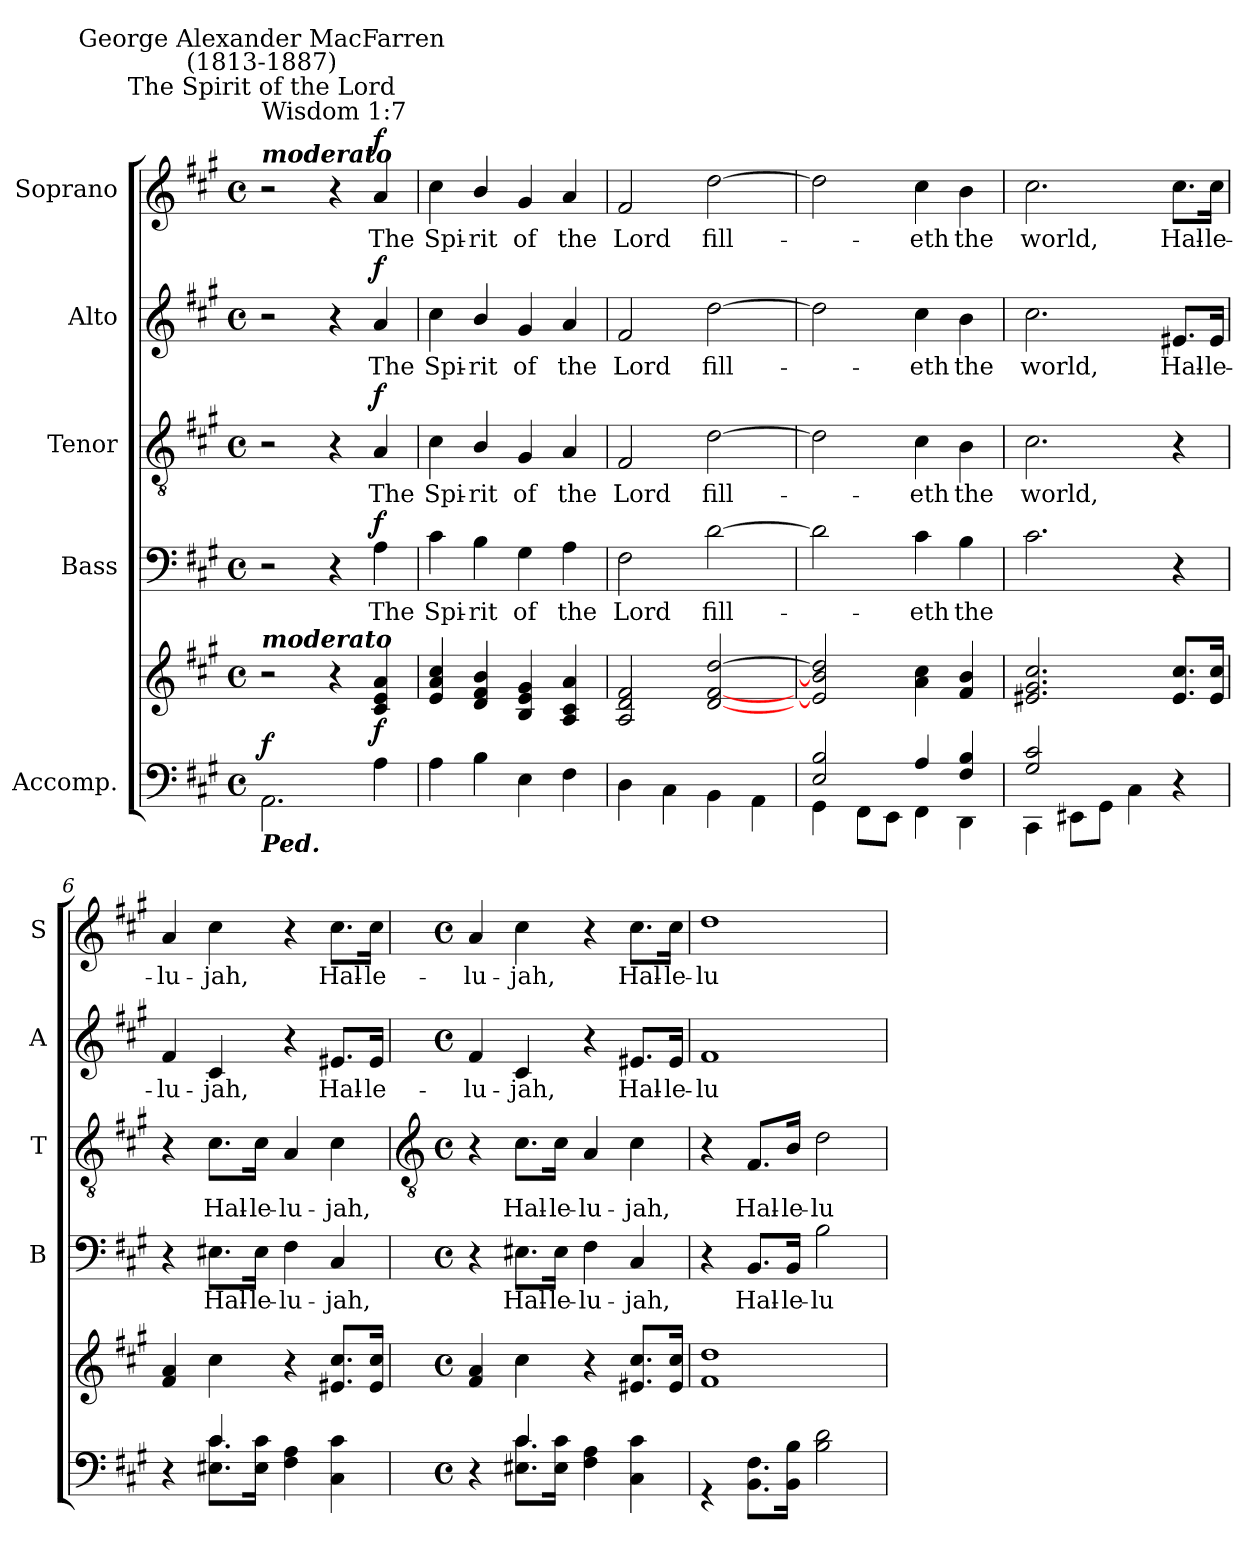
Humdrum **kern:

**kern	**kern	**dynam	**kern	**text	**dynam	**kern	**text	**dynam	**kern	**text	**dynam	**kern	**text	**dynam
*part5	*part5	*part5	*part4	*part4	*part4	*part3	*part3	*part3	*part2	*part2	*part2	*part1	*part1	*part1
*staff6	*staff5	*staff5/6	*staff4	*staff4	*staff4	*staff3	*staff3	*staff3	*staff2	*staff2	*staff2	*staff1	*staff1	*staff1
*I"Accomp.	*	*	*I"Bass	*	*	*I"Tenor	*	*	*I"Alto	*	*	*I"Soprano	*	*
*	*	*	*I'B	*	*	*I'T	*	*	*I'A	*	*	*I'S	*	*
*clefF4	*clefG2	*	*clefF4	*	*	*clefGv2	*	*	*clefG2	*	*	*clefG2	*	*
*k[f#c#g#]	*k[f#c#g#]	*	*k[f#c#g#]	*	*	*k[f#c#g#]	*	*	*k[f#c#g#]	*	*	*k[f#c#g#]	*	*
*A:	*A:	*	*A:	*	*	*A:	*	*	*A:	*	*	*A:	*	*
*M4/4	*M4/4	*	*M4/4	*	*	*M4/4	*	*	*M4/4	*	*	*M4/4	*	*
*met(c)	*met(c)	*	*met(c)	*	*	*met(c)	*	*	*met(c)	*	*	*met(c)	*	*
*MM76	*MM76	*	*MM76	*	*	*MM76	*	*	*MM76	*	*	*MM76	*	*
=1	=1	=1	=1	=1	=1	=1	=1	=1	=1	=1	=1	=1	=1	=1
*^	*	*	*	*	*	*	*	*	*	*	*	*	*	*
!	!	!	!	!	!	!	!	!	!	!	!	!	!LO:TX:a:t=Wisdom 1&colon;7	!	!
!	!	!	!	!	!	!	!	!	!	!	!	!	!LO:TX:a:Bi:t=moderato	!	!
!	!	!	!	!	!	!	!	!	!	!	!	!	!LO:TX:a:cj:t=The Spirit of the Lord	!	!
!	!	!	!	!	!	!	!	!	!	!	!	!	!LO:TX:a:cj:t=George Alexander MacFarren\n(1813-1887)	!	!
!	!	!LO:TX:a:Bi:t=moderato	!	!	!	!	!	!	!	!	!	!	!	!	!
!LO:TX:b:Bi:t=Ped.	!	!	!	!	!	!	!	!	!	!	!	!	!	!	!
!	!	!	!LO:DY:a=2	!	!	!	!	!	!	!	!	!	!	!	!
1ryy	2.AA\	2r	f	2r	.	.	2r	.	.	2r	.	.	2r	.	.
.	.	4r	.	4r	.	.	4r	.	.	4r	.	.	4r	.	.
!	!	!	!LO:DY:b	!	!LO:LY:b	!LO:DY:b	!	!LO:LY:b	!LO:DY:b	!	!LO:LY:b	!LO:DY:b	!	!LO:LY:b	!LO:DY:b
.	4A\	4c# 4e 4a	f	4A	The	f	4A	The	f	4a	The	f	4a	The	f
=2	=2	=2	=2	=2	=2	=2	=2	=2	=2	=2	=2	=2	=2	=2	=2
!	!	!	!	!	!LO:LY:b	!	!	!LO:LY:b	!	!	!LO:LY:b	!	!	!LO:LY:b	!
1ryy	4A\	4e 4a 4cc#	.	4c#	Spi-	.	4c#	Spi-	.	4cc#	Spi-	.	4cc#	Spi-	.
!	!	!	!	!	!LO:LY:b	!	!	!LO:LY:b	!	!	!LO:LY:b	!	!	!LO:LY:b	!
.	4B\	4d/ 4f#/ 4b/	.	4B\	-rit	.	4B/	-rit	.	4b/	-rit	.	4b/	-rit	.
!	!	!	!	!	!LO:LY:b	!	!	!LO:LY:b	!	!	!LO:LY:b	!	!	!LO:LY:b	!
.	4E\	4B 4e 4g#	.	4G#	of	.	4G#	of	.	4g#	of	.	4g#	of	.
!	!	!	!	!	!LO:LY:b	!	!	!LO:LY:b	!	!	!LO:LY:b	!	!	!LO:LY:b	!
.	4F#\	4A 4c# 4a	.	4A	the	.	4A	the	.	4a	the	.	4a	the	.
=3	=3	=3	=3	=3	=3	=3	=3	=3	=3	=3	=3	=3	=3	=3	=3
!	!	!	!	!	!LO:LY:b	!	!	!LO:LY:b	!	!	!LO:LY:b	!	!	!LO:LY:b	!
1ryy	4D\	2A 2d 2f#	.	2F#	Lord	.	2F#	Lord	.	2f#	Lord	.	2f#	Lord	.
.	4C#\	.	.	.	.	.	.	.	.	.	.	.	.	.	.
!	!	!	!	!	!LO:LY:b	!	!	!LO:LY:b	!	!	!LO:LY:b	!	!	!LO:LY:b	!
.	4BB\	[2d [2f# [2dd	.	[2d	fill-	.	[2d	fill-	.	[2dd	fill-	.	[2dd	fill-	.
.	4AA\	.	.	.	.	.	.	.	.	.	.	.	.	.	.
=4	=4	=4	=4	=4	=4	=4	=4	=4	=4	=4	=4	=4	=4	=4	=4
2E/ 2B/	4GG#\	2e] 2b] 2dd]	.	2d]	.	.	2d]	.	.	2dd]	.	.	2dd]	.	.
.	8FF#\L	.	.	.	.	.	.	.	.	.	.	.	.	.	.
.	8EE\J	.	.	.	.	.	.	.	.	.	.	.	.	.	.
!	!	!	!	!	!LO:LY:b	!	!	!LO:LY:b	!	!	!LO:LY:b	!	!	!LO:LY:b	!
4A/	4FF#\	4a 4cc#	.	4c#	eth	.	4c#	eth	.	4cc#	eth	.	4cc#	eth	.
!	!	!	!	!	!LO:LY:b	!	!	!LO:LY:b	!	!	!LO:LY:b	!	!	!LO:LY:b	!
4F#/ 4B/	4DD\	4f# 4b	.	4B	the	.	4B	the	.	4b	the	.	4b	the	.
=5	=5	=5	=5	=5	=5	=5	=5	=5	=5	=5	=5	=5	=5	=5	=5
!	!	!	!	!	!	!	!	!LO:LY:b	!	!	!LO:LY:b	!	!	!LO:LY:b	!
2G#/ 2c#/	4CC#\	2.e#X 2.g# 2.cc#	.	2.c#	.	.	2.c#	world,	.	2.cc#	world,	.	2.cc#	world,	.
.	8EE#X\L	.	.	.	.	.	.	.	.	.	.	.	.	.	.
.	8GG#\J	.	.	.	.	.	.	.	.	.	.	.	.	.	.
2ryy	4C#\	.	.	.	.	.	.	.	.	.	.	.	.	.	.
!	!	!	!	!	!	!	!	!	!	!	!LO:LY:b	!	!	!LO:LY:b	!
.	4r	8.e# 8.cc#L	.	4r	.	.	4r	.	.	8.e#X/L	Hal-	.	8.cc#\L	Hal-	.
!	!	!	!	!	!	!	!	!	!	!	!LO:LY:b	!	!	!LO:LY:b	!
.	.	16e# 16cc#J	.	.	.	.	.	.	.	16e#/Jk	-le-	.	16cc#\Jk	-le-	.
=6	=6	=6	=6	=6	=6	=6	=6	=6	=6	=6	=6	=6	=6	=6	=6
!	!	!	!	!	!	!	!	!	!	!	!LO:LY:b	!	!	!LO:LY:b	!
4ryy	4r	4f# 4a	.	4r	.	.	4r	.	.	4f#	-lu-	.	4a	-lu-	.
!	!	!	!	!	!LO:LY:b	!	!	!LO:LY:b	!	!	!LO:LY:b	!	!	!LO:LY:b	!
4c#/	8.E#X\ 8.c#\L	4cc#	.	8.E#X\L	Hal-	.	8.c#\L	Hal-	.	4c#	-jah,	.	4cc#	-jah,	.
!	!	!	!	!	!LO:LY:b	!	!	!LO:LY:b	!	!	!	!	!	!	!
.	16E#\ 16c#\J	.	.	16E#\Jk	-le-	.	16c#\Jk	-le-	.	.	.	.	.	.	.
!	!	!	!	!	!LO:LY:b	!	!	!LO:LY:b	!	!	!	!	!	!	!
2ryy	4F#\ 4A\	4r	.	4F#	-lu-	.	4A	-lu-	.	4r	.	.	4r	.	.
!	!	!	!	!	!LO:LY:b	!	!	!LO:LY:b	!	!	!LO:LY:b	!	!	!LO:LY:b	!
.	4C#\ 4c#\	8.e#X 8.cc#L	.	4C#	-jah,	.	4c#	-jah,	.	8.e#X/L	Hal-	.	8.cc#\L	Hal-	.
!	!	!	!	!	!	!	!	!	!	!	!LO:LY:b	!	!	!LO:LY:b	!
.	.	16e# 16cc#J	.	.	.	.	.	.	.	16e#/Jk	-le-	.	16cc#\Jk	-le-	.
!!LO:LB:g=z
=7	=7	=7	=7	=7	=7	=7	=7	=7	=7	=7	=7	=7	=7	=7	=7
*	*	*	*	*	*	*	*clefGv2	*	*	*	*	*	*	*	*
*M4/4	*	*M4/4	*	*M4/4	*	*	*M4/4	*	*	*M4/4	*	*	*M4/4	*	*
*met(c)	*	*met(c)	*	*met(c)	*	*	*met(c)	*	*	*met(c)	*	*	*met(c)	*	*
!	!	!	!	!	!	!	!	!	!	!	!LO:LY:b	!	!	!LO:LY:b	!
4ryy	4r	4f# 4a	.	4r	.	.	4r	.	.	4f#	-lu-	.	4a	-lu-	.
!	!	!	!	!	!LO:LY:b	!	!	!LO:LY:b	!	!	!LO:LY:b	!	!	!LO:LY:b	!
4c#/	8.E#X\ 8.c#\L	4cc#	.	8.E#X\L	Hal-	.	8.c#\L	Hal-	.	4c#	-jah,	.	4cc#	-jah,	.
!	!	!	!	!	!LO:LY:b	!	!	!LO:LY:b	!	!	!	!	!	!	!
.	16E#\ 16c#\J	.	.	16E#\Jk	-le-	.	16c#\Jk	-le-	.	.	.	.	.	.	.
!	!	!	!	!	!LO:LY:b	!	!	!LO:LY:b	!	!	!	!	!	!	!
2ryy	4F#\ 4A\	4r	.	4F#	-lu-	.	4A	-lu-	.	4r	.	.	4r	.	.
!	!	!	!	!	!LO:LY:b	!	!	!LO:LY:b	!	!	!LO:LY:b	!	!	!LO:LY:b	!
.	4C#\ 4c#\	8.e#X 8.cc#L	.	4C#	-jah,	.	4c#	-jah,	.	8.e#X/L	Hal-	.	8.cc#\L	Hal-	.
!	!	!	!	!	!	!	!	!	!	!	!LO:LY:b	!	!	!LO:LY:b	!
.	.	16e# 16cc#J	.	.	.	.	.	.	.	16e#/Jk	-le-	.	16cc#\Jk	-le-	.
=8	=8	=8	=8	=8	=8	=8	=8	=8	=8	=8	=8	=8	=8	=8	=8
!	!	!	!	!	!	!	!	!	!	!	!LO:LY:b	!	!	!LO:LY:b	!
1ryy	4r	1f# 1dd	.	4r	.	.	4r	.	.	1f#	-lu-	.	1dd	-lu-	.
!	!	!	!	!	!LO:LY:b	!	!	!LO:LY:b	!	!	!	!	!	!	!
.	8.BB\ 8.F#\L	.	.	8.BB/L	Hal-	.	8.F#/L	Hal-	.	.	.	.	.	.	.
!	!	!	!	!	!LO:LY:b	!	!	!LO:LY:b	!	!	!	!	!	!	!
.	16BB\ 16B\J	.	.	16BB/Jk	-le-	.	16B/Jk	-le-	.	.	.	.	.	.	.
!	!	!	!	!	!LO:LY:b	!	!	!LO:LY:b	!	!	!	!	!	!	!
.	2B\ 2d\	.	.	2B	-lu-	.	2d	-lu-	.	.	.	.	.	.	.
*v	*v	*	*	*	*	*	*	*	*	*	*	*	*	*	*
=	=	=	=	=	=	=	=	=	=	=	=	=	=	=
*-	*-	*-	*-	*-	*-	*-	*-	*-	*-	*-	*-	*-	*-	*-
